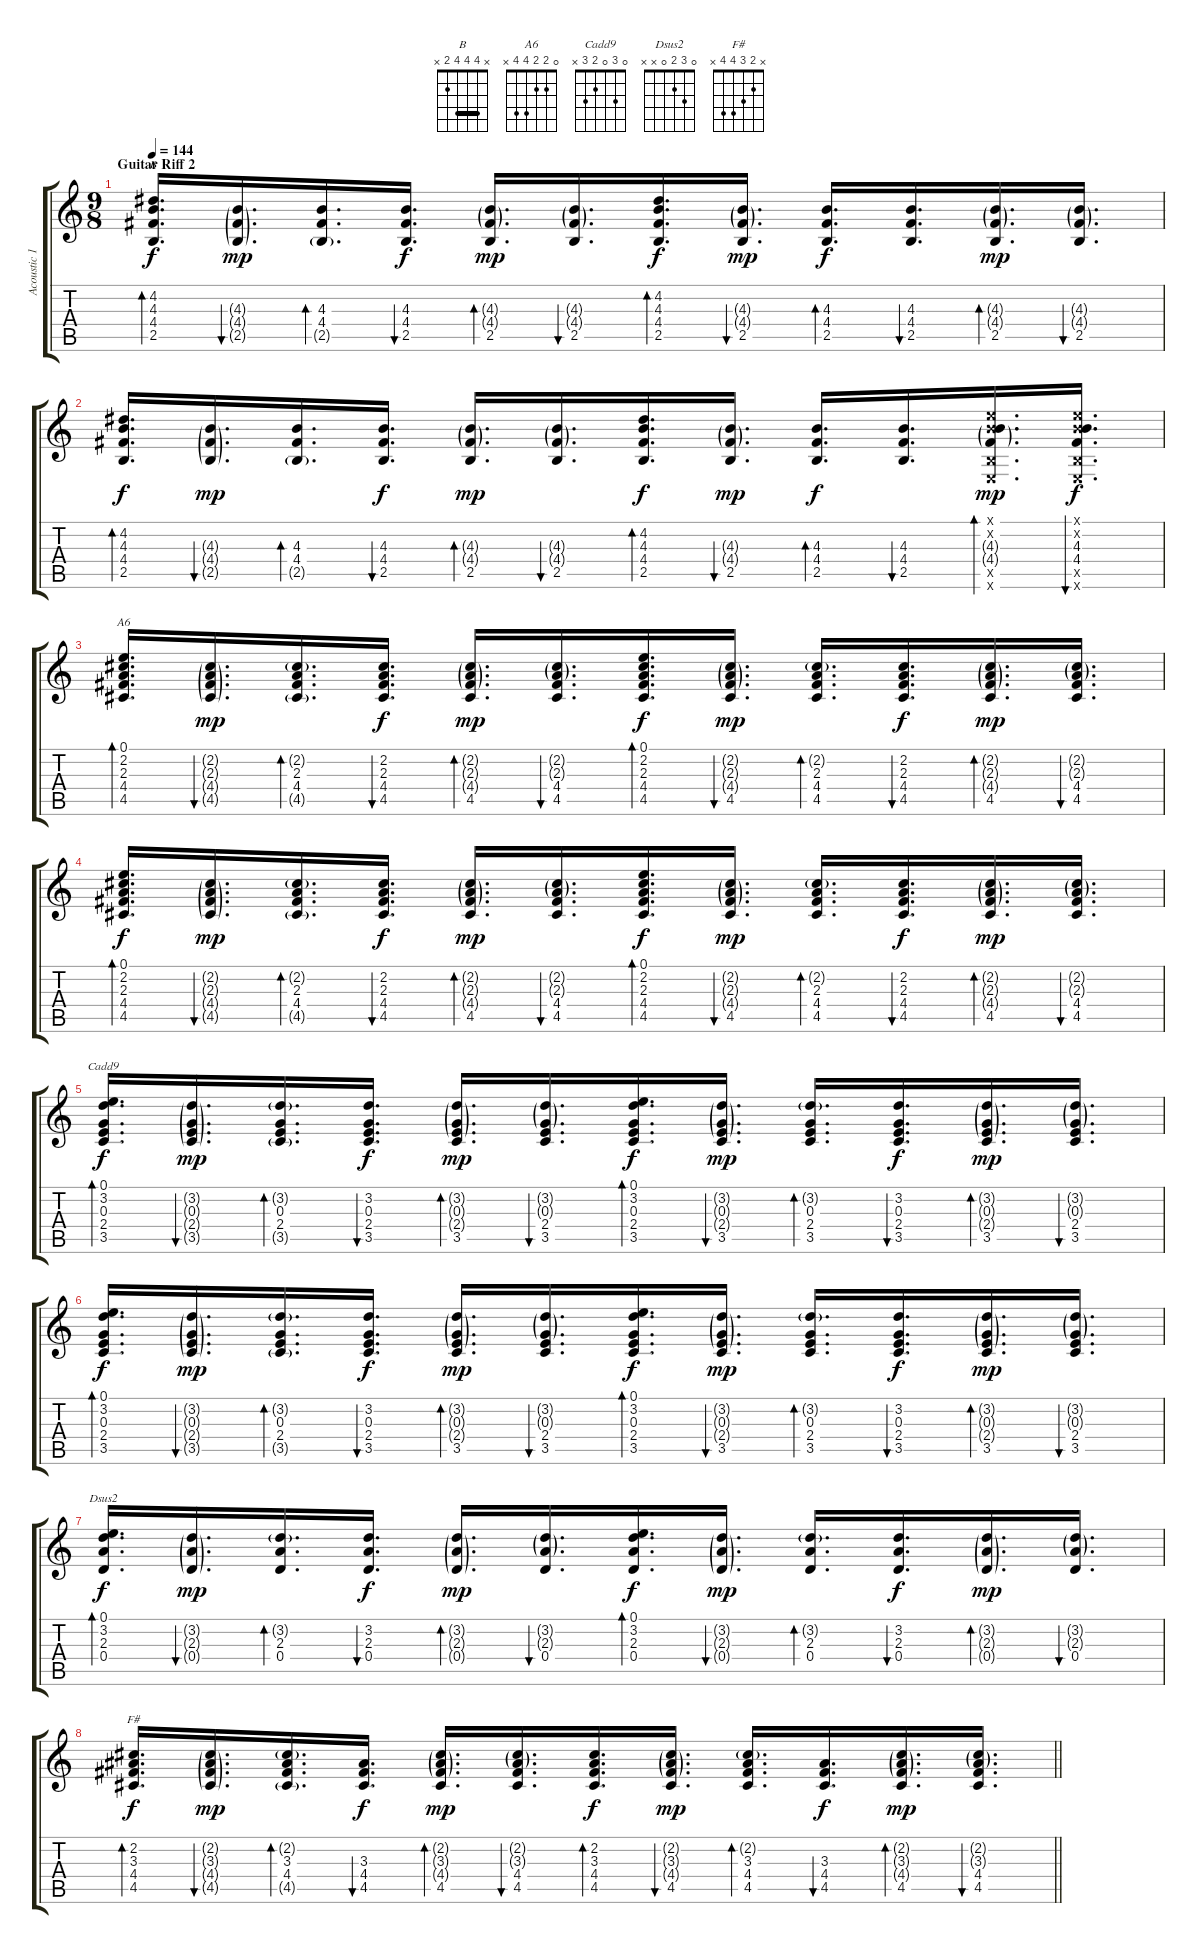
\track ("Acoustic 1 (MIDI!)" "Acoustic 1") {instrument acousticguitarsteel}
\staff {score tabs}
\tuning (E4 B3 G3 D3 A2 E2) {hide}
\chord ("B" x 4 4 4 2 x) {barre 4}
\chord ("A6" 0 2 2 4 4 x)
\chord ("Cadd9" 0 3 0 2 3 x)
\chord ("Dsus2" 0 3 2 0 x x)
\chord ("F#" x 2 3 4 4 x)
\ts (9 8)
\section ("" "Guitar Riff 2")
\tempo 144
\clef g2
\ks c
(4.2 4.3 4.4 2.5).16{d bd 60 ch "B" dy f} (4.3{g} 4.4{g} 2.5{g}).16{d bu 60 dy mp} (4.3 4.4 2.5{g}).16{d bd 60} (4.3 4.4 2.5).16{d bu 60 dy f} (4.3{g} 4.4{g} 2.5).16{d bd 60 dy mp} (4.3{g} 4.4{g} 2.5).16{d bu 60} (4.2 4.3 4.4 2.5).16{d bd 60 dy f} (4.3{g} 4.4{g} 2.5).16{d bu 60 dy mp} (4.3 4.4 2.5).16{d bd 60 dy f} (4.3 4.4 2.5).16{d bu 60} (4.3{g} 4.4{g} 2.5).16{d bd 60 dy mp} (4.3{g} 4.4{g} 2.5).16{d bu 60} |
(4.2 4.3 4.4 2.5).16{d bd 60 dy f} (4.3{g} 4.4{g} 2.5{g}).16{d bu 60 dy mp} (4.3 4.4 2.5{g}).16{d bd 60} (4.3 4.4 2.5).16{d bu 60 dy f} (4.3{g} 4.4{g} 2.5).16{d bd 60 dy mp} (4.3{g} 4.4{g} 2.5).16{d bu 60} (4.2 4.3 4.4 2.5).16{d bd 60 dy f} (4.3{g} 4.4{g} 2.5).16{d bu 60 dy mp} (4.3 4.4 2.5).16{d bd 60 dy f} (4.3 4.4 2.5).16{d bu 60} (0.1{x} 0.2{x} 4.3{g} 4.4{g} 2.5{x} 0.6{x}).16{d bd 60 dy mp} (0.1{x} 0.2{x} 4.3 4.4 2.5{x} 0.6{x}).16{d bu 60 dy f} |
(0.1 2.2 2.3 4.4 4.5).16{d bd 60 ch "A6"} (2.2{g} 2.3{g} 4.4{g} 4.5{g}).16{d bu 60 dy mp} (2.2{g} 2.3 4.4 4.5{g}).16{d bd 60} (2.2 2.3 4.4 4.5).16{d bu 60 dy f} (2.2{g} 2.3{g} 4.4{g} 4.5).16{d bd 60 dy mp} (2.2{g} 2.3{g} 4.4 4.5).16{d bu 60} (0.1 2.2 2.3 4.4 4.5).16{d bd 60 dy f} (2.2{g} 2.3{g} 4.4{g} 4.5).16{d bu 60 dy mp} (2.2{g} 2.3 4.4 4.5).16{d bd 60} (2.2 2.3 4.4 4.5).16{d bu 60 dy f} (2.2{g} 2.3{g} 4.4{g} 4.5).16{d bd 60 dy mp} (2.2{g} 2.3{g} 4.4 4.5).16{d bu 60} |
(0.1 2.2 2.3 4.4 4.5).16{d bd 60 dy f} (2.2{g} 2.3{g} 4.4{g} 4.5{g}).16{d bu 60 dy mp} (2.2{g} 2.3 4.4 4.5{g}).16{d bd 60} (2.2 2.3 4.4 4.5).16{d bu 60 dy f} (2.2{g} 2.3{g} 4.4{g} 4.5).16{d bd 60 dy mp} (2.2{g} 2.3{g} 4.4 4.5).16{d bu 60} (0.1 2.2 2.3 4.4 4.5).16{d bd 60 dy f} (2.2{g} 2.3{g} 4.4{g} 4.5).16{d bu 60 dy mp} (2.2{g} 2.3 4.4 4.5).16{d bd 60} (2.2 2.3 4.4 4.5).16{d bu 60 dy f} (2.2{g} 2.3{g} 4.4{g} 4.5).16{d bd 60 dy mp} (2.2{g} 2.3{g} 4.4 4.5).16{d bu 60} |
(0.1 3.2 0.3 2.4 3.5).16{d bd 60 ch "Cadd9" dy f} (3.2{g} 0.3{g} 2.4{g} 3.5{g}).16{d bu 60 dy mp} (3.2{g} 0.3 2.4 3.5{g}).16{d bd 60} (3.2 0.3 2.4 3.5).16{d bu 60 dy f} (3.2{g} 0.3{g} 2.4{g} 3.5).16{d bd 60 dy mp} (3.2{g} 0.3{g} 2.4 3.5).16{d bu 60} (0.1 3.2 0.3 2.4 3.5).16{d bd 60 dy f} (3.2{g} 0.3{g} 2.4{g} 3.5).16{d bu 60 dy mp} (3.2{g} 0.3 2.4 3.5).16{d bd 60} (3.2 0.3 2.4 3.5).16{d bu 60 dy f} (3.2{g} 0.3{g} 2.4{g} 3.5).16{d bd 60 dy mp} (3.2{g} 0.3{g} 2.4 3.5).16{d bu 60} |
(0.1 3.2 0.3 2.4 3.5).16{d bd 60 dy f} (3.2{g} 0.3{g} 2.4{g} 3.5{g}).16{d bu 60 dy mp} (3.2{g} 0.3 2.4 3.5{g}).16{d bd 60} (3.2 0.3 2.4 3.5).16{d bu 60 dy f} (3.2{g} 0.3{g} 2.4{g} 3.5).16{d bd 60 dy mp} (3.2{g} 0.3{g} 2.4 3.5).16{d bu 60} (0.1 3.2 0.3 2.4 3.5).16{d bd 60 dy f} (3.2{g} 0.3{g} 2.4{g} 3.5).16{d bu 60 dy mp} (3.2{g} 0.3 2.4 3.5).16{d bd 60} (3.2 0.3 2.4 3.5).16{d bu 60 dy f} (3.2{g} 0.3{g} 2.4{g} 3.5).16{d bd 60 dy mp} (3.2{g} 0.3{g} 2.4 3.5).16{d bu 60} |
(0.1 3.2 2.3 0.4).16{d bd 60 ch "Dsus2" dy f} (3.2{g} 2.3{g} 0.4{g}).16{d bu 60 dy mp} (3.2{g} 2.3 0.4).16{d bd 60} (3.2 2.3 0.4).16{d bu 60 dy f} (3.2{g} 2.3{g} 0.4{g}).16{d bd 60 dy mp} (3.2{g} 2.3{g} 0.4).16{d bu 60} (0.1 3.2 2.3 0.4).16{d bd 60 dy f} (3.2{g} 2.3{g} 0.4{g}).16{d bu 60 dy mp} (3.2{g} 2.3 0.4).16{d bd 60} (3.2 2.3 0.4).16{d bu 60 dy f} (3.2{g} 2.3{g} 0.4{g}).16{d bd 60 dy mp} (3.2{g} 2.3{g} 0.4).16{d bu 60} |
\barLineRight lightlight
(2.2 3.3 4.4 4.5).16{d bd 60 ch "F#" dy f} (2.2{g} 3.3{g} 4.4{g} 4.5{g}).16{d bu 60 dy mp} (2.2{g} 3.3 4.4 4.5{g}).16{d bd 60} (3.3 4.4 4.5).16{d bu 60 dy f} (2.2{g} 3.3{g} 4.4{g} 4.5).16{d bd 60 dy mp} (2.2{g} 3.3{g} 4.4 4.5).16{d bu 60} (2.2 3.3 4.4 4.5).16{d bd 60 dy f} (2.2{g} 3.3{g} 4.4{g} 4.5).16{d bu 60 dy mp} (2.2{g} 3.3 4.4 4.5).16{d bd 60} (3.3 4.4 4.5).16{d bu 60 dy f} (2.2{g} 3.3{g} 4.4{g} 4.5).16{d bd 60 dy mp} (2.2{g} 3.3{g} 4.4 4.5).16{d bu 60}
